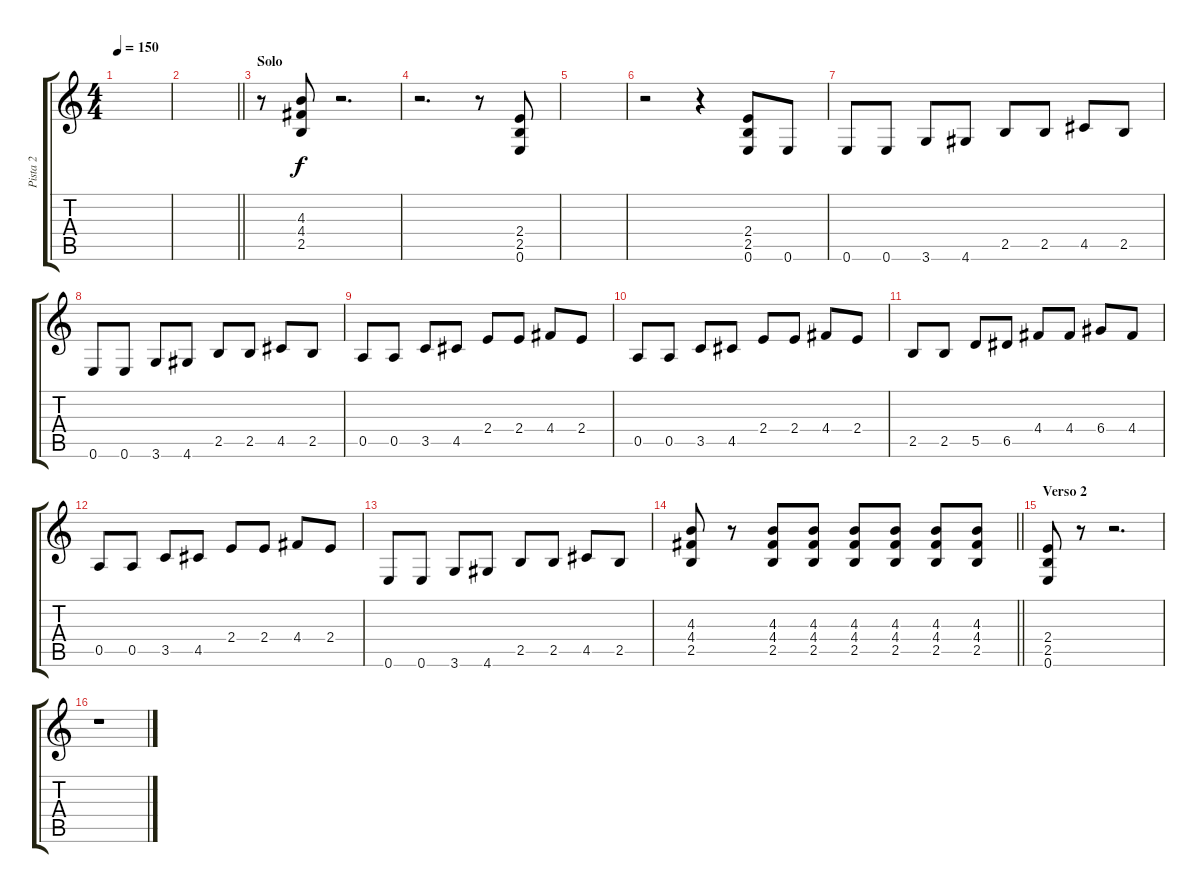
\track ("Pista 2" "Pista 2") {instrument electricguitarmuted}
\staff {score tabs}
\tuning (E4 B3 G3 D3 A2 E2) {hide}
\ts (4 4)
\tempo 150
\clef g2
\ks c
|
\barLineRight lightlight
|
\section ("" "Solo")
r.8 (4.3 4.4 2.5).8 r.2{d} |
r.2{d} r.8 (2.4 2.5 0.6).8 |
|
r.2 r.4 (2.4 2.5 0.6).8 0.6.8 |
0.6.8 0.6.8 3.6.8 4.6.8 2.5.8 2.5.8 4.5.8 2.5.8 |
0.6.8 0.6.8 3.6.8 4.6.8 2.5.8 2.5.8 4.5.8 2.5.8 |
0.5.8 0.5.8 3.5.8 4.5.8 2.4.8 2.4.8 4.4.8 2.4.8 |
0.5.8 0.5.8 3.5.8 4.5.8 2.4.8 2.4.8 4.4.8 2.4.8 |
2.5.8 2.5.8 5.5.8 6.5.8 4.4.8 4.4.8 6.4.8 4.4.8 |
0.5.8 0.5.8 3.5.8 4.5.8 2.4.8 2.4.8 4.4.8 2.4.8 |
0.6.8 0.6.8 3.6.8 4.6.8 2.5.8 2.5.8 4.5.8 2.5.8 |
\barLineRight lightlight
(4.3 4.4 2.5).8 r.8 (4.3 4.4 2.5).8 (4.3 4.4 2.5).8 (4.3 4.4 2.5).8 (4.3 4.4 2.5).8 (4.3 4.4 2.5).8 (4.3 4.4 2.5).8 |
\section ("" "Verso 2")
(2.4 2.5 0.6).8 r.8 r.2{d} |
r.1
